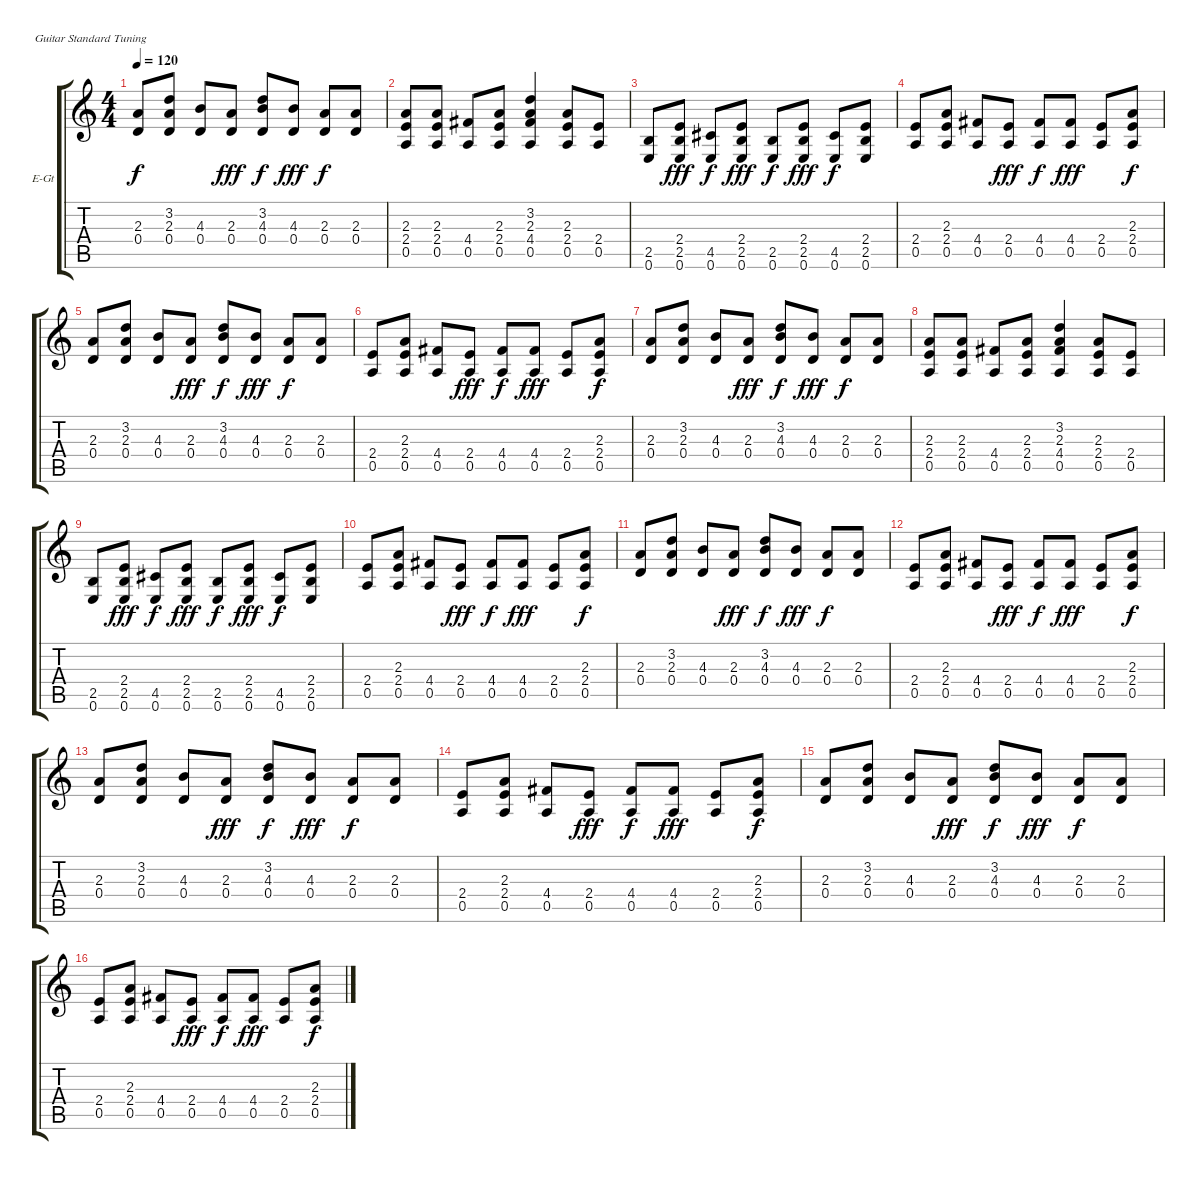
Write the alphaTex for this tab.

\bracketExtendMode groupsimilarinstruments
\firstSystemTrackNameOrientation horizontal
\otherSystemsTrackNameOrientation horizontal
\track ("Guitar 1" "E-Gt") {instrument electricguitarclean}
\staff {score tabs}
\tuning (E4 B3 G3 D3 A2 E2)
\ts (4 4)
\tempo 120
\clef g2
\ks c
(2.3 0.4).8{dy f} (3.2 2.3 0.4).8 (4.3 0.4).8 (2.3 0.4).8{dy fff} (3.2 4.3 0.4).8{dy f} (4.3 0.4).8{dy fff} (2.3 0.4).8{dy f} (2.3 0.4).8 |
(2.3 2.4 0.5).8 (2.3 2.4 0.5).8 (4.4 0.5).8 (2.3 2.4 0.5).8 (3.2 2.3 4.4 0.5).4 (2.3 2.4 0.5).8 (2.4 0.5).8 |
(2.5 0.6).8 (2.4 2.5 0.6).8{dy fff} (4.5 0.6).8{dy f} (2.4 2.5 0.6).8{dy fff} (2.5 0.6).8{dy f} (2.4 2.5 0.6).8{dy fff} (4.5 0.6).8{dy f} (2.4 2.5 0.6).8 |
(2.4 0.5).8 (2.3 2.4 0.5).8 (4.4 0.5).8 (2.4 0.5).8{dy fff} (4.4 0.5).8{dy f} (4.4 0.5).8{dy fff} (2.4 0.5).8 (2.3 2.4 0.5).8{dy f} |
(2.3 0.4).8 (3.2 2.3 0.4).8 (4.3 0.4).8 (2.3 0.4).8{dy fff} (3.2 4.3 0.4).8{dy f} (4.3 0.4).8{dy fff} (2.3 0.4).8{dy f} (2.3 0.4).8 |
(2.4 0.5).8 (2.3 2.4 0.5).8 (4.4 0.5).8 (2.4 0.5).8{dy fff} (4.4 0.5).8{dy f} (4.4 0.5).8{dy fff} (2.4 0.5).8 (2.3 2.4 0.5).8{dy f} |
(2.3 0.4).8 (3.2 2.3 0.4).8 (4.3 0.4).8 (2.3 0.4).8{dy fff} (3.2 4.3 0.4).8{dy f} (4.3 0.4).8{dy fff} (2.3 0.4).8{dy f} (2.3 0.4).8 |
(2.3 2.4 0.5).8 (2.3 2.4 0.5).8 (4.4 0.5).8 (2.3 2.4 0.5).8 (3.2 2.3 4.4 0.5).4 (2.3 2.4 0.5).8 (2.4 0.5).8 |
(2.5 0.6).8 (2.4 2.5 0.6).8{dy fff} (4.5 0.6).8{dy f} (2.4 2.5 0.6).8{dy fff} (2.5 0.6).8{dy f} (2.4 2.5 0.6).8{dy fff} (4.5 0.6).8{dy f} (2.4 2.5 0.6).8 |
(2.4 0.5).8 (2.3 2.4 0.5).8 (4.4 0.5).8 (2.4 0.5).8{dy fff} (4.4 0.5).8{dy f} (4.4 0.5).8{dy fff} (2.4 0.5).8 (2.3 2.4 0.5).8{dy f} |
(2.3 0.4).8 (3.2 2.3 0.4).8 (4.3 0.4).8 (2.3 0.4).8{dy fff} (3.2 4.3 0.4).8{dy f} (4.3 0.4).8{dy fff} (2.3 0.4).8{dy f} (2.3 0.4).8 |
(2.4 0.5).8 (2.3 2.4 0.5).8 (4.4 0.5).8 (2.4 0.5).8{dy fff} (4.4 0.5).8{dy f} (4.4 0.5).8{dy fff} (2.4 0.5).8 (2.3 2.4 0.5).8{dy f} |
(2.3 0.4).8 (3.2 2.3 0.4).8 (4.3 0.4).8 (2.3 0.4).8{dy fff} (3.2 4.3 0.4).8{dy f} (4.3 0.4).8{dy fff} (2.3 0.4).8{dy f} (2.3 0.4).8 |
(2.4 0.5).8 (2.3 2.4 0.5).8 (4.4 0.5).8 (2.4 0.5).8{dy fff} (4.4 0.5).8{dy f} (4.4 0.5).8{dy fff} (2.4 0.5).8 (2.3 2.4 0.5).8{dy f} |
(2.3 0.4).8 (3.2 2.3 0.4).8 (4.3 0.4).8 (2.3 0.4).8{dy fff} (3.2 4.3 0.4).8{dy f} (4.3 0.4).8{dy fff} (2.3 0.4).8{dy f} (2.3 0.4).8 |
(2.4 0.5).8 (2.3 2.4 0.5).8 (4.4 0.5).8 (2.4 0.5).8{dy fff} (4.4 0.5).8{dy f} (4.4 0.5).8{dy fff} (2.4 0.5).8 (2.3 2.4 0.5).8{dy f}
